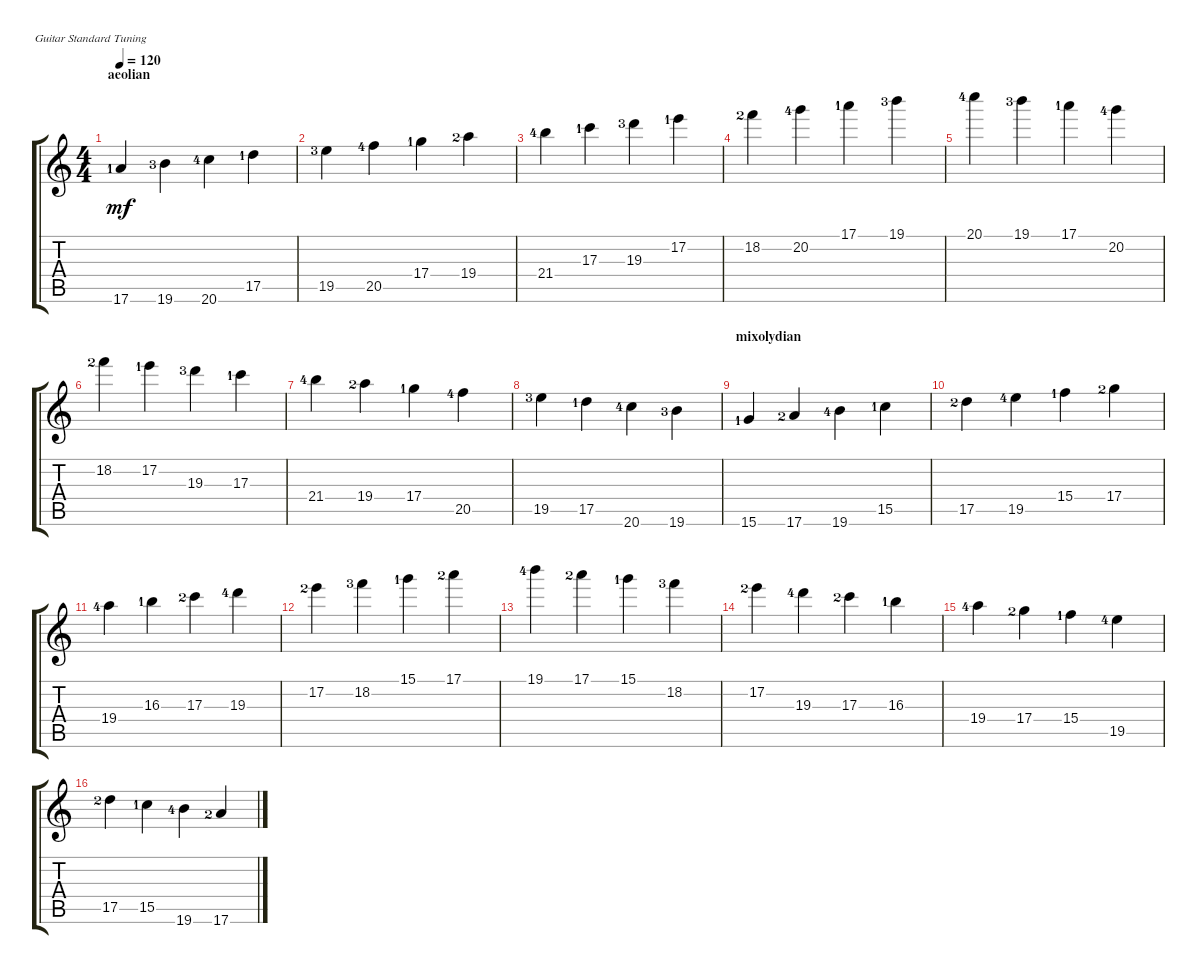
\defaultSystemsLayout 4
\bracketExtendMode groupsimilarinstruments
\singleTrackTrackNamePolicy hidden
\multiTrackTrackNamePolicy hidden
\firstSystemTrackNameOrientation horizontal
\otherSystemsTrackNameOrientation horizontal
\track ("Electric Guitar" "E-Gt") {instrument electricguitarclean}
\staff {score tabs}
\tuning (E4 B3 G3 D3 A2 E2)
\ts (4 4)
\section ("" "aeolian")
\tempo 120
\clef g2
\scale
0.25
\ks c
17.6{lf 2}.4{dy mf} 19.6{lf 4}.4 20.6{lf 5}.4 17.5{lf 2}.4 |
\scale
0.25 19.5{lf 4}.4 20.5{lf 5}.4 17.4{lf 2}.4 19.4{lf 3}.4 |
\scale
0.25 21.4{lf 5}.4 17.3{lf 2}.4 19.3{lf 4}.4 17.2{lf 2}.4 |
\scale
0.25 18.2{lf 3}.4 20.2{lf 5}.4 17.1{lf 2}.4 19.1{lf 4}.4 |
\scale
0.25 20.1{lf 5}.4 19.1{lf 4}.4 17.1{lf 2}.4 20.2{lf 5}.4 |
\scale
0.25 18.2{lf 3}.4 17.2{lf 2}.4 19.3{lf 4}.4 17.3{lf 2}.4 |
\scale
0.25 21.4{lf 5}.4 19.4{lf 3}.4 17.4{lf 2}.4 20.5{lf 5}.4 |
\scale
0.25 19.5{lf 4}.4 17.5{lf 2}.4 20.6{lf 5}.4 19.6{lf 4}.4 |
\section ("" "mixolydian")
\scale
0.25 15.6{lf 2}.4 17.6{lf 3}.4 19.6{lf 5}.4 15.5{lf 2}.4 |
\scale
0.25 17.5{lf 3}.4 19.5{lf 5}.4 15.4{lf 2}.4 17.4{lf 3}.4 |
\scale
0.25 19.4{lf 5}.4 16.3{lf 2}.4 17.3{lf 3}.4 19.3{lf 5}.4 |
\scale
0.25 17.2{lf 3}.4 18.2{lf 4}.4 15.1{lf 2}.4 17.1{lf 3}.4 |
\scale
0.25 19.1{lf 5}.4 17.1{lf 3}.4 15.1{lf 2}.4 18.2{lf 4}.4 |
\scale
0.25 17.2{lf 3}.4 19.3{lf 5}.4 17.3{lf 3}.4 16.3{lf 2}.4 |
\scale
0.25 19.4{lf 5}.4 17.4{lf 3}.4 15.4{lf 2}.4 19.5{lf 5}.4 |
\scale
0.25 17.5{lf 3}.4 15.5{lf 2}.4 19.6{lf 5}.4 17.6{lf 3}.4
